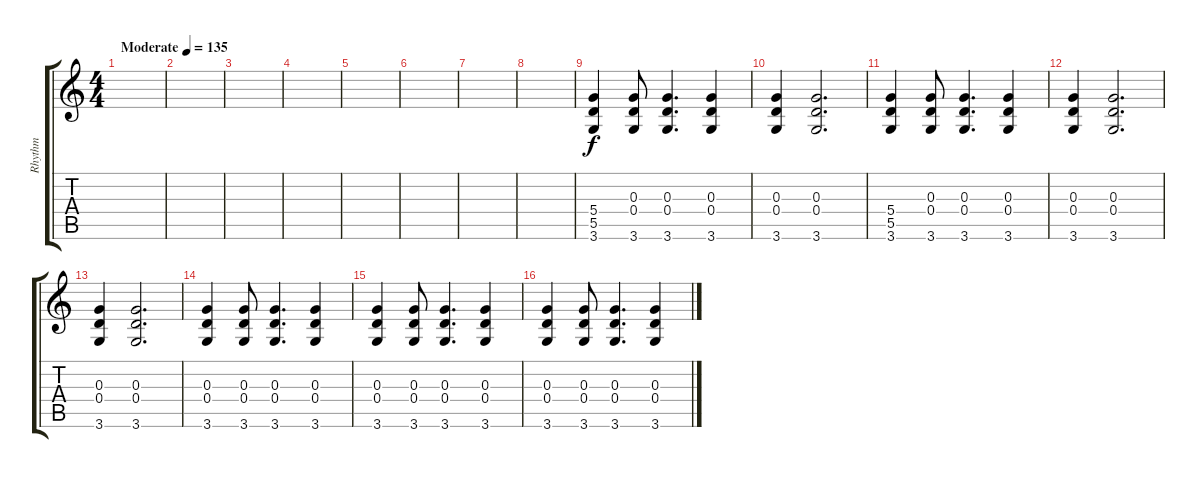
\track ("Rhythm" "Rhythm") {instrument acousticguitarsteel}
\staff {score tabs}
\tuning (E4 B3 G3 D3 A2 E2) {hide}
\ts (4 4)
\tempo (135 "Moderate")
\clef g2
\ks c
|
|
|
|
|
|
|
|
(5.4 5.5 3.6).4 (0.3 0.4 3.6).8 (0.3 0.4 3.6).4{d} (0.3 0.4 3.6).4 |
(0.3 0.4 3.6).4 (0.3 0.4 3.6).2{d} |
(5.4 5.5 3.6).4 (0.3 0.4 3.6).8 (0.3 0.4 3.6).4{d} (0.3 0.4 3.6).4 |
(0.3 0.4 3.6).4 (0.3 0.4 3.6).2{d} |
(0.3 0.4 3.6).4 (0.3 0.4 3.6).2{d} |
(0.3 0.4 3.6).4 (0.3 0.4 3.6).8 (0.3 0.4 3.6).4{d} (0.3 0.4 3.6).4 |
(0.3 0.4 3.6).4 (0.3 0.4 3.6).8 (0.3 0.4 3.6).4{d} (0.3 0.4 3.6).4 |
(0.3 0.4 3.6).4 (0.3 0.4 3.6).8 (0.3 0.4 3.6).4{d} (0.3 0.4 3.6).4
